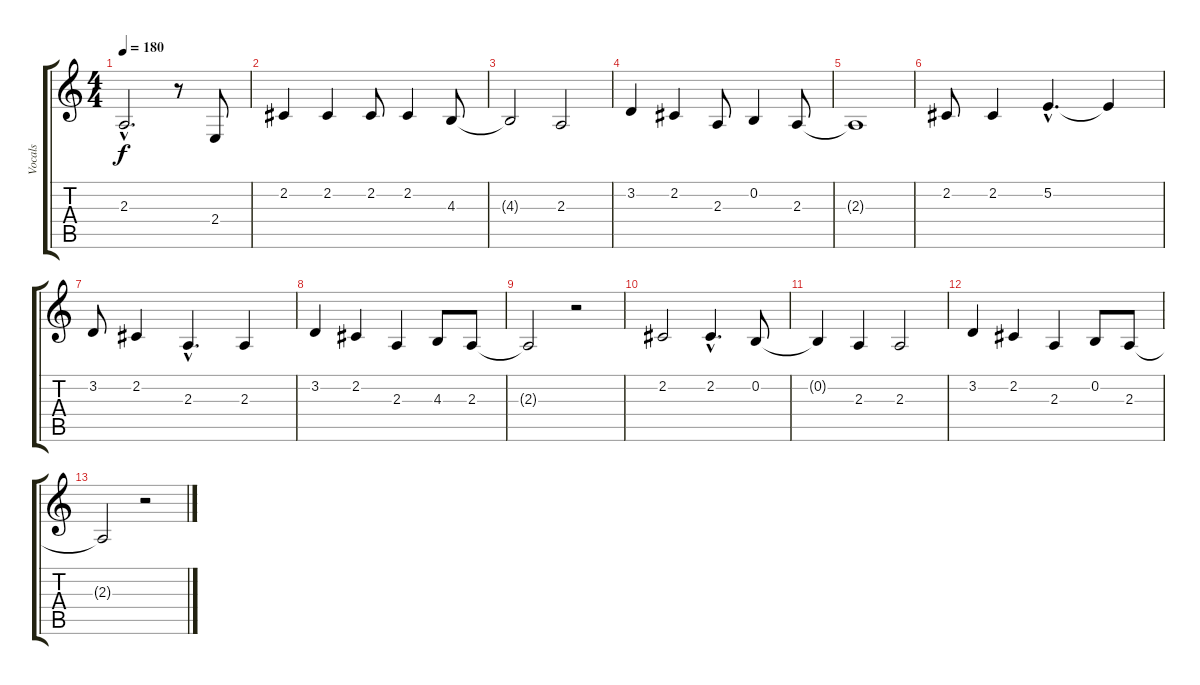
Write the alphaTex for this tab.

\track ("Vocals" "Vocals") {instrument oboe}
\staff {score tabs}
\tuning (E4 B3 G3 D3 A2 E2) {hide}
\ts (4 4)
\tempo 180
\clef g2
\ks c
2.3{hac t}.2{d dy f} r.8 2.4.8 |
2.2.4 2.2.4 2.2.8 2.2.4 4.3.8 |
4.3{t}.2 2.3.2 |
3.2.4 2.2.4 2.3.8 0.2.4 2.3.8 |
2.3{t}.1 |
2.2.8 2.2.4 5.2{hac}.4{d} 5.2{t}.4 |
3.2.8 2.2.4 2.3{hac}.4{d} 2.3.4 |
3.2.4 2.2.4 2.3.4 4.3.8 2.3.8 |
2.3{t}.2 r.2 |
2.2.2 2.2{hac}.4{d} 0.2.8 |
0.2{t}.4 2.3.4 2.3.2 |
3.2.4 2.2.4 2.3.4 0.2.8 2.3.8 |
2.3{t}.2 r.2
